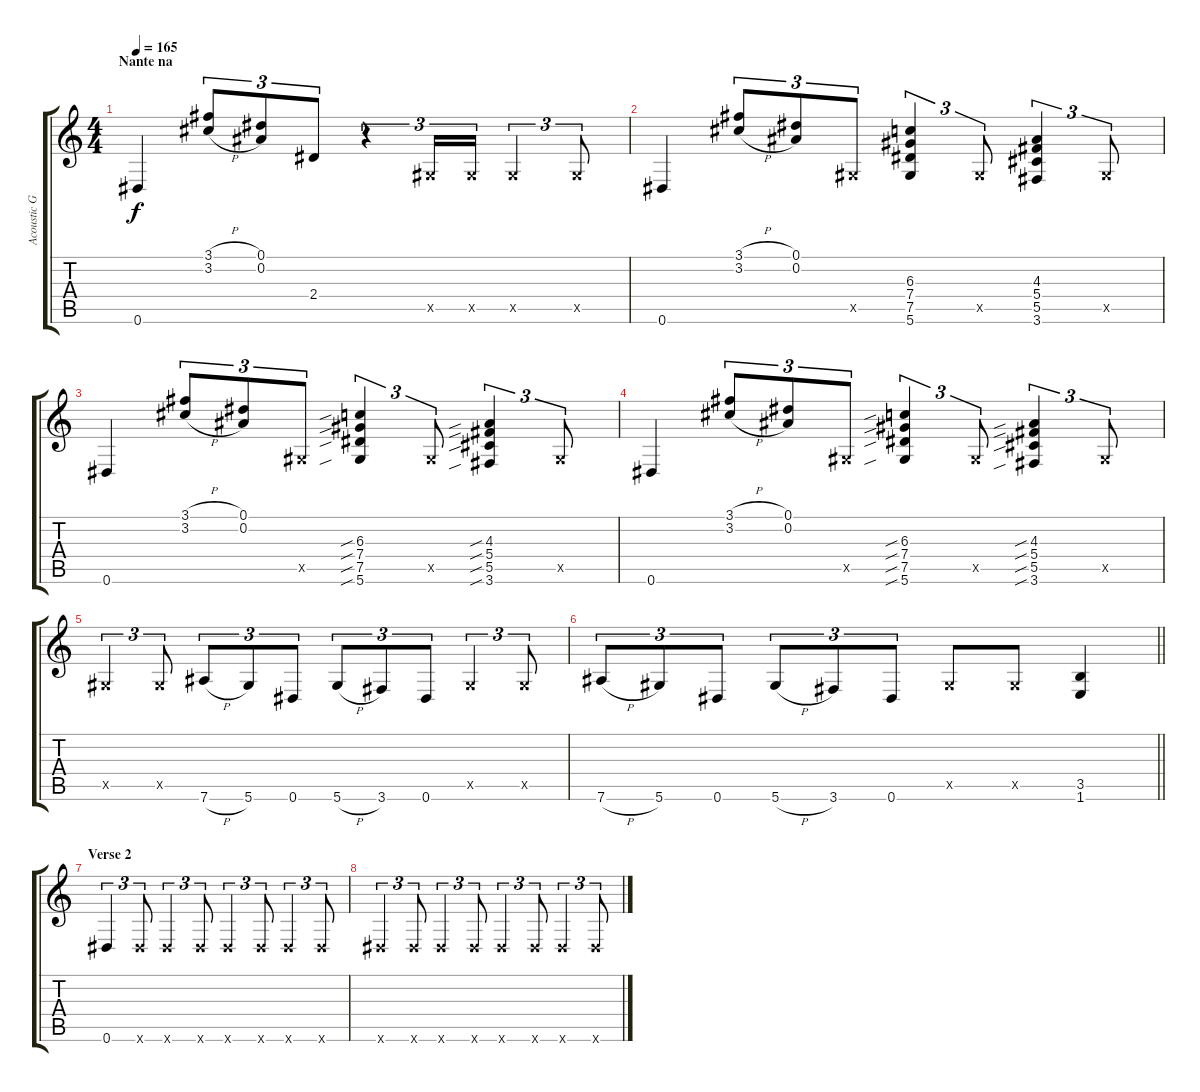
\track ("Acoustic Guitar 2" "Acoustic G") {instrument acousticguitarsteel}
\staff {score tabs}
\tuning (Eb4 Bb3 Gb3 Db3 Ab2 Eb2) {hide}
\ts (4 4)
\section ("" "Nante na")
\tempo 165
\clef g2
\ks c
0.6.4{dy f} (3.1{h} 3.2{h}).8{tu (3 2)} (0.1 0.2).8{tu (3 2)} 2.4.8{tu (3 2)} r.4{tu (3 2)} 0.5{x}.16{tu (3 2)} 0.5{x}.16{tu (3 2)} 0.5{x}.4{tu (3 2)} 0.5{x}.8{tu (3 2)} |
0.6.4 (3.1{h} 3.2{h}).8{tu (3 2)} (0.1 0.2).8{tu (3 2)} 0.5{x}.8{tu (3 2)} (6.3 7.4 7.5 5.6).4{tu (3 2)} 0.5{x}.8{tu (3 2)} (4.3 5.4 5.5 3.6).4{tu (3 2)} 0.5{x}.8{tu (3 2)} |
0.6.4 (3.1{h} 3.2{h}).8{tu (3 2)} (0.1 0.2).8{tu (3 2)} 0.5{x}.8{tu (3 2)} (6.3{sib} 7.4{sib} 7.5{sib} 5.6{sib}).4{tu (3 2)} 0.5{x}.8{tu (3 2)} (4.3{sib} 5.4{sib} 5.5{sib} 3.6{sib}).4{tu (3 2)} 0.5{x}.8{tu (3 2)} |
0.6.4 (3.1{h} 3.2{h}).8{tu (3 2)} (0.1 0.2).8{tu (3 2)} 0.5{x}.8{tu (3 2)} (6.3{sib} 7.4{sib} 7.5{sib} 5.6{sib}).4{tu (3 2)} 0.5{x}.8{tu (3 2)} (4.3{sib} 5.4{sib} 5.5{sib} 3.6{sib}).4{tu (3 2)} 0.5{x}.8{tu (3 2)} |
0.5{x}.4{tu (3 2)} 0.5{x}.8{tu (3 2)} 7.6{h}.8{tu (3 2)} 5.6.8{tu (3 2)} 0.6.8{tu (3 2)} 5.6{h}.8{tu (3 2)} 3.6.8{tu (3 2)} 0.6.8{tu (3 2)} 0.5{x}.4{tu (3 2)} 0.5{x}.8{tu (3 2)} |
\barLineRight lightlight
7.6{h}.8{tu (3 2)} 5.6.8{tu (3 2)} 0.6.8{tu (3 2)} 5.6{h}.8{tu (3 2)} 3.6.8{tu (3 2)} 0.6.8{tu (3 2)} 0.5{x}.8 0.5{x}.8 (3.5 1.6).4 |
\section ("" "Verse 2")
0.6.4{tu (3 2)} 0.6{x}.8{tu (3 2)} 0.6{x}.4{tu (3 2)} 0.6{x}.8{tu (3 2)} 0.6{x}.4{tu (3 2)} 0.6{x}.8{tu (3 2)} 0.6{x}.4{tu (3 2)} 0.6{x}.8{tu (3 2)} |
0.6{x}.4{tu (3 2)} 0.6{x}.8{tu (3 2)} 0.6{x}.4{tu (3 2)} 0.6{x}.8{tu (3 2)} 0.6{x}.4{tu (3 2)} 0.6{x}.8{tu (3 2)} 0.6{x}.4{tu (3 2)} 0.6{x}.8{tu (3 2)}
